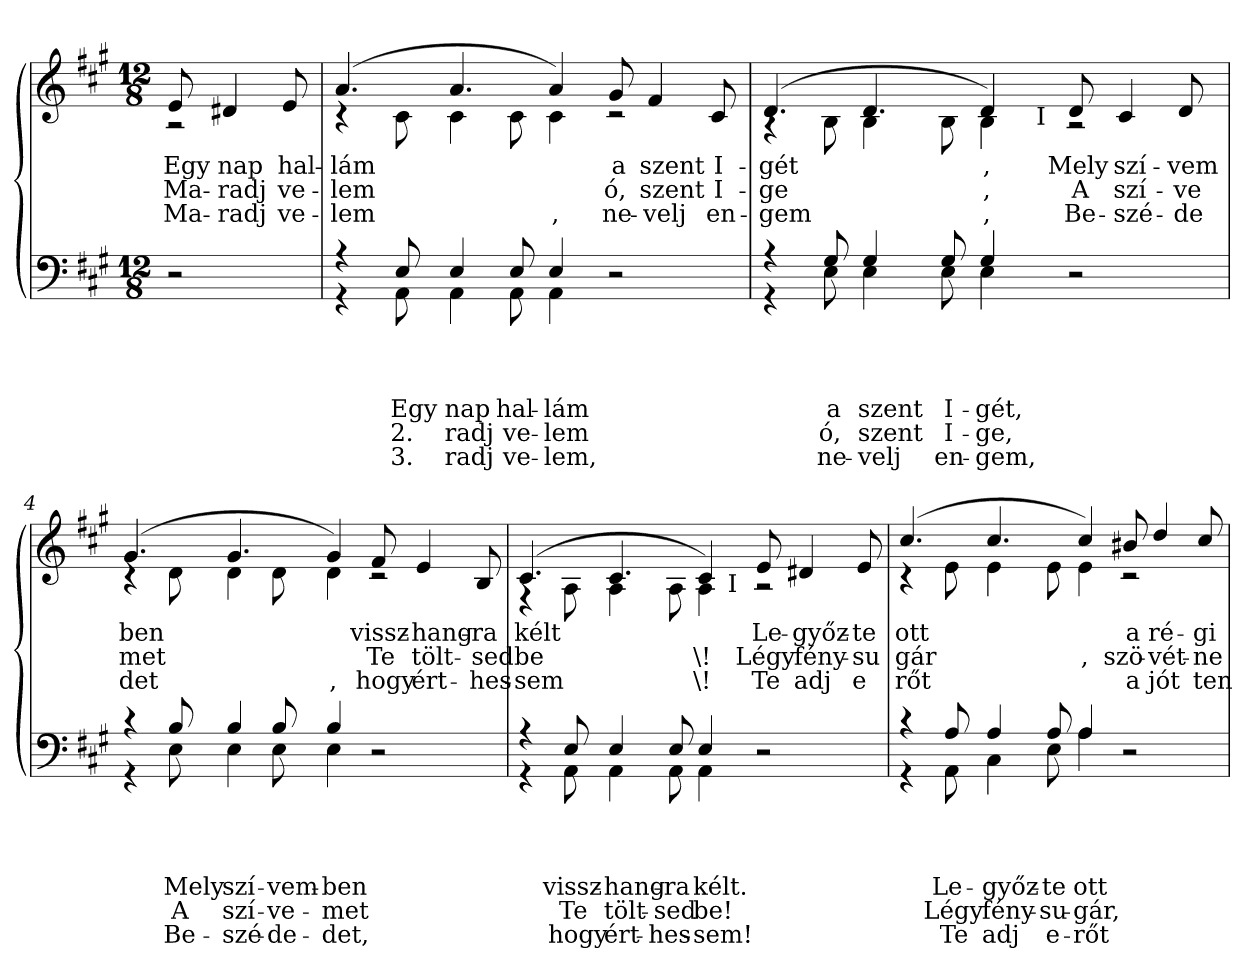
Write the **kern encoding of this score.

**kern	**text	**text	**text	**text	**text	**text	**kern	**text	**text	**text
*part2	*part2	*part2	*part2	*part2	*part2	*part2	*part1	*part1	*part1	*part1
*staff2	*staff2	*staff2	*staff2	*staff2	*staff2	*staff2	*staff1	*staff1	*staff1	*staff1
*clefF4	*	*	*	*	*	*	*clefG2	*	*	*
*k[f#c#g#]	*	*	*	*	*	*	*k[f#c#g#]	*	*	*
*f#:	*	*	*	*	*	*	*f#:	*	*	*
*M12/8	*	*	*	*	*	*	*M12/8	*	*	*
=1	=1	=1	=1	=1	=1	=1	=1	=1	=1	=1
!	!	!	!	!	!	!	!LO:TX:a:B:t=Legato	!	!	!
!	!	!	!	!	!	!	!	!LO:LY:b	!LO:LY:b	!LO:LY:b
*	*	*	*	*	*	*	*^	*	*	*
2r	.	.	.	.	.	.	8e/	2rB	Egy	Ma-	Ma-
!	!	!	!	!	!	!	!	!	!LO:LY:b	!LO:LY:b	!LO:LY:b
.	.	.	.	.	.	.	4d#X/	.	nap	-radj	-radj
!	!	!	!	!	!	!	!	!	!LO:LY:b	!LO:LY:b	!LO:LY:b
.	.	.	.	.	.	.	8e/	.	hal-	ve-	ve-
=2	=2	=2	=2	=2	=2	=2	=2	=2	=2	=2	=2
*^	*	*	*	*	*	*	*	*	*	*	*
!	!	!	!	!	!	!	!	!	!	!LO:LY:b	!LO:LY:b	!LO:LY:b
4r	4r	.	.	.	.	.	.	(4.a/	4rc	-lám	-lem	-lem
!	!	!	!	!	!LO:LY:b	!LO:LY:b	!LO:LY:b	!	!	!	!	!
8E/	8AA\	.	.	.	Egy	2.	3.	.	8c#\	.	.	.
!	!	!	!	!	!LO:LY:b	!LO:LY:b	!LO:LY:b	!	!	!	!	!
4E/	4AA\	.	.	.	nap	-radj	-radj	4.a/	4c#\	.	.	.
!	!	!	!	!	!LO:LY:b	!LO:LY:b	!LO:LY:b	!	!	!	!	!
8E/	8AA\	.	.	.	hal-	ve-	ve-	.	8c#\	.	.	.
!	!	!	!	!	!LO:LY:b	!LO:LY:b	!LO:LY:b	!	!	!	!	!
!	!	!	!	!	!	!	!	!	!	!	!	!LO:LY:b
4E/	4AA\	.	.	.	-lám	-lem	-lem,	4a/)	4c#\	.	.	,
!	!	!	!	!	!	!	!	!	!	!LO:LY:b	!LO:LY:b	!LO:LY:b
2r	2ryy	.	.	.	.	.	.	8g#/	2rc	a	ó,	ne-
!	!	!	!	!	!	!	!	!	!	!LO:LY:b	!LO:LY:b	!LO:LY:b
.	.	.	.	.	.	.	.	4f#/	.	szent	szent	-velj
!	!	!	!	!	!	!	!	!	!	!LO:LY:b	!LO:LY:b	!LO:LY:b
.	.	.	.	.	.	.	.	8c#/	.	I-	I-	en-
*	*	*	*	*	*	*	*	*v	*v	*	*	*
=3	=3	=3	=3	=3	=3	=3	=3	=3	=3	=3	=3
!	!	!	!	!	!	!	!	!	!LO:LY:b	!LO:LY:b	!LO:LY:b
*	*	*	*	*	*	*	*	*^	*	*	*
*	*	*	*	*	*	*	*	*	*^	*	*	*
4r	4r	.	.	.	.	.	.	(4.d/	4rG	2ryy	-gét	-ge	-gem
!	!	!	!	!	!LO:LY:b	!LO:LY:b	!LO:LY:b	!	!	!	!	!	!
8G#/	8E\	.	.	.	a	ó,	ne-	.	8B\	.	.	.	.
!	!	!	!	!	!LO:LY:b	!LO:LY:b	!LO:LY:b	!	!	!	!	!	!
4G#/	4E\	.	.	.	szent	szent	-velj	4.d/	4B\	.	.	.	.
.	.	.	.	.	.	.	.	.	.	4ryy	.	.	.
!	!	!	!	!	!LO:LY:b	!LO:LY:b	!LO:LY:b	!	!	!	!	!	!
8G#/	8E\	.	.	.	I-	I-	en-	.	8B\	.	.	.	.
!	!	!	!	!	!LO:LY:b	!LO:LY:b	!LO:LY:b	!	!	!	!	!	!
!	!	!	!	!	!	!	!	!	!	!	!LO:LY:b	!LO:LY:b	!LO:LY:b
4G#/	4E\	.	.	.	-gét,	-ge,	-gem,	4d/)	4B\	8ryy	,	,	,
.	.	.	.	.	.	.	.	.	.	32ryy	.	.	.
!	!	!	!	!	!	!	!	!	!	!LO:TX:b:t=I	!	!	!
.	.	.	.	.	.	.	.	.	.	2ryy	.	.	.
!	!	!	!	!	!	!	!	!	!	!	!LO:LY:b	!LO:LY:b	!LO:LY:b
2r	2ryy	.	.	.	.	.	.	8d/	2rA	.	Mely	A	Be-
!	!	!	!	!	!	!	!	!	!	!	!LO:LY:b	!LO:LY:b	!LO:LY:b
.	.	.	.	.	.	.	.	4c#/	.	.	szí-	szí-	-szé-
!	!	!	!	!	!	!	!	!	!	!	!LO:LY:b	!LO:LY:b	!LO:LY:b
.	.	.	.	.	.	.	.	8d/	.	.	-vem­	-ve­	-de­
.	.	.	.	.	.	.	.	.	.	16.ryy	.	.	.
*	*	*	*	*	*	*	*	*v	*v	*v	*	*	*
!!LO:LB:g=z
=4	=4	=4	=4	=4	=4	=4	=4	=4	=4	=4	=4
*	*	*	*	*	*	*	*	*^	*	*	*
*	*	*	*	*	*	*	*	*	*^	*	*	*
!	!	!	!	!	!	!	!	!	!	!	!LO:LY:b	!LO:LY:b	!LO:LY:b
*	*	*	*	*	*	*	*	*	*v	*v	*	*	*
4r	4r	.	.	.	.	.	.	(4.g#/	4rB	ben	met	det
!	!	!	!	!	!LO:LY:b	!LO:LY:b	!LO:LY:b	!	!	!	!	!
8B/	8E\	.	.	.	Mely	A	Be-	.	8d\	.	.	.
!	!	!	!	!	!LO:LY:b	!LO:LY:b	!LO:LY:b	!	!	!	!	!
4B/	4E\	.	.	.	szí-	szí-	-szé-	4.g#/	4d\	.	.	.
!	!	!	!	!	!LO:LY:b	!LO:LY:b	!LO:LY:b	!	!	!	!	!
8B/	8E\	.	.	.	-vem-	-ve-	-de-	.	8d\	.	.	.
!	!	!	!	!	!LO:LY:b	!LO:LY:b	!LO:LY:b	!	!	!	!	!
!	!	!	!	!	!	!	!	!	!	!	!	!LO:LY:b
4B/	4E\	.	.	.	-ben	-met	-det,	4g#/)	4d\	.	.	,
!	!	!	!	!	!	!	!	!	!	!LO:LY:b	!LO:LY:b	!LO:LY:b
2r	2ryy	.	.	.	.	.	.	8f#/	2rc	vissz-	Te	hogy
!	!	!	!	!	!	!	!	!	!	!LO:LY:b	!LO:LY:b	!LO:LY:b
.	.	.	.	.	.	.	.	4e/	.	-hang-	tölt-	ért-
!	!	!	!	!	!	!	!	!	!	!LO:LY:b	!LO:LY:b	!LO:LY:b
.	.	.	.	.	.	.	.	8B/	.	-ra	-sed	-hes-
*	*	*	*	*	*	*	*	*v	*v	*	*	*
=5	=5	=5	=5	=5	=5	=5	=5	=5	=5	=5	=5
!	!	!	!	!	!	!	!	!	!LO:LY:b	!LO:LY:b	!LO:LY:b
*	*	*	*	*	*	*	*	*^	*	*	*
*	*	*	*	*	*	*	*	*	*^	*	*	*
4r	4r	.	.	.	.	.	.	(>4.c#/	4rF	2..ryy	kélt	be	-sem
!	!	!	!	!	!LO:LY:b	!LO:LY:b	!LO:LY:b	!	!	!	!	!	!
8E/	8AA\	.	.	.	vissz-	Te	hogy	.	8A\	.	.	.	.
!	!	!	!	!	!LO:LY:b	!LO:LY:b	!LO:LY:b	!	!	!	!	!	!
4E/	4AA\	.	.	.	-hang-	tölt-	ért-	4.c#/	4A\	.	.	.	.
!	!	!	!	!	!LO:LY:b	!LO:LY:b	!LO:LY:b	!	!	!	!	!	!
8E/	8AA\	.	.	.	-ra	-sed	-hes-	.	8A\	.	.	.	.
!	!	!	!	!	!LO:LY:b	!LO:LY:b	!LO:LY:b	!	!	!	!	!	!
!	!	!	!	!	!	!	!	!	!	!	!LO:LY:b	!LO:LY:b	!LO:LY:b
4E/	4AA\	.	.	.	kélt.	be!	-sem!	4c#/)	4A\	.	.	\!	\!
!	!	!	!	!	!	!	!	!	!	!LO:TX:b:t=I	!	!	!
.	.	.	.	.	.	.	.	.	.	2ryy	.	.	.
!	!	!	!	!	!	!	!	!	!	!	!LO:LY:b	!LO:LY:b	!LO:LY:b
2r	2ryy	.	.	.	.	.	.	8e/	2rA	.	Le-	Légy	Te
!	!	!	!	!	!	!	!	!	!	!	!LO:LY:b	!LO:LY:b	!LO:LY:b
.	.	.	.	.	.	.	.	4d#X/	.	.	-győz-	fény-	adj
!	!	!	!	!	!	!	!	!	!	!	!LO:LY:b	!LO:LY:b	!LO:LY:b
.	.	.	.	.	.	.	.	8e/	.	8ryy	-te	-su­	e­
*	*	*	*	*	*	*	*	*v	*v	*v	*	*	*
!!LO:LB:g=z
=6	=6	=6	=6	=6	=6	=6	=6	=6	=6	=6	=6
*	*	*	*	*	*	*	*	*^	*	*	*
*	*	*	*	*	*	*	*	*	*^	*	*	*
!	!	!	!	!	!	!	!	!	!	!	!LO:LY:b	!LO:LY:b	!LO:LY:b
*	*	*	*	*	*	*	*	*	*v	*v	*	*	*
4r	4r	.	.	.	.	.	.	(4.cc#/	4rc	ott	gár	rőt
!	!	!	!	!	!LO:LY:b	!LO:LY:b	!LO:LY:b	!	!	!	!	!
8A/	8AA\	.	.	.	Le-	Légy	Te	.	8e\	.	.	.
!	!	!	!	!	!LO:LY:b	!LO:LY:b	!LO:LY:b	!	!	!	!	!
4A/	4C#\	.	.	.	-győz-	fény-	adj	4.cc#/	4e\	.	.	.
!	!	!	!	!	!LO:LY:b	!LO:LY:b	!LO:LY:b	!	!	!	!	!
8A/	8E\	.	.	.	-te	-su-	e-	.	8e\	.	.	.
!	!	!	!	!	!LO:LY:b	!LO:LY:b	!LO:LY:b	!	!	!	!	!
!	!	!	!	!	!	!	!	!	!	!	!LO:LY:b	!
4A/	4A\	.	.	.	ott	-gár,	-rőt	4cc#/)	4e\	.	,	.
!	!	!	!	!	!	!	!	!	!	!LO:LY:b	!LO:LY:b	!LO:LY:b
2r	2ryy	.	.	.	.	.	.	8b#X/	2rc	a	szö-	a
!	!	!	!	!	!	!	!	!	!	!LO:LY:b	!LO:LY:b	!LO:LY:b
.	.	.	.	.	.	.	.	4dd/	.	ré-	-vét-	jót
!	!	!	!	!	!	!	!	!	!	!LO:LY:b	!LO:LY:b	!LO:LY:b
.	.	.	.	.	.	.	.	8cc#/	.	-gi	-ne-	ten-
*v	*v	*	*	*	*	*	*	*	*	*	*	*
*	*	*	*	*	*	*	*v	*v	*	*	*
=	=	=	=	=	=	=	=	=	=	=
*-	*-	*-	*-	*-	*-	*-	*-	*-	*-	*-
